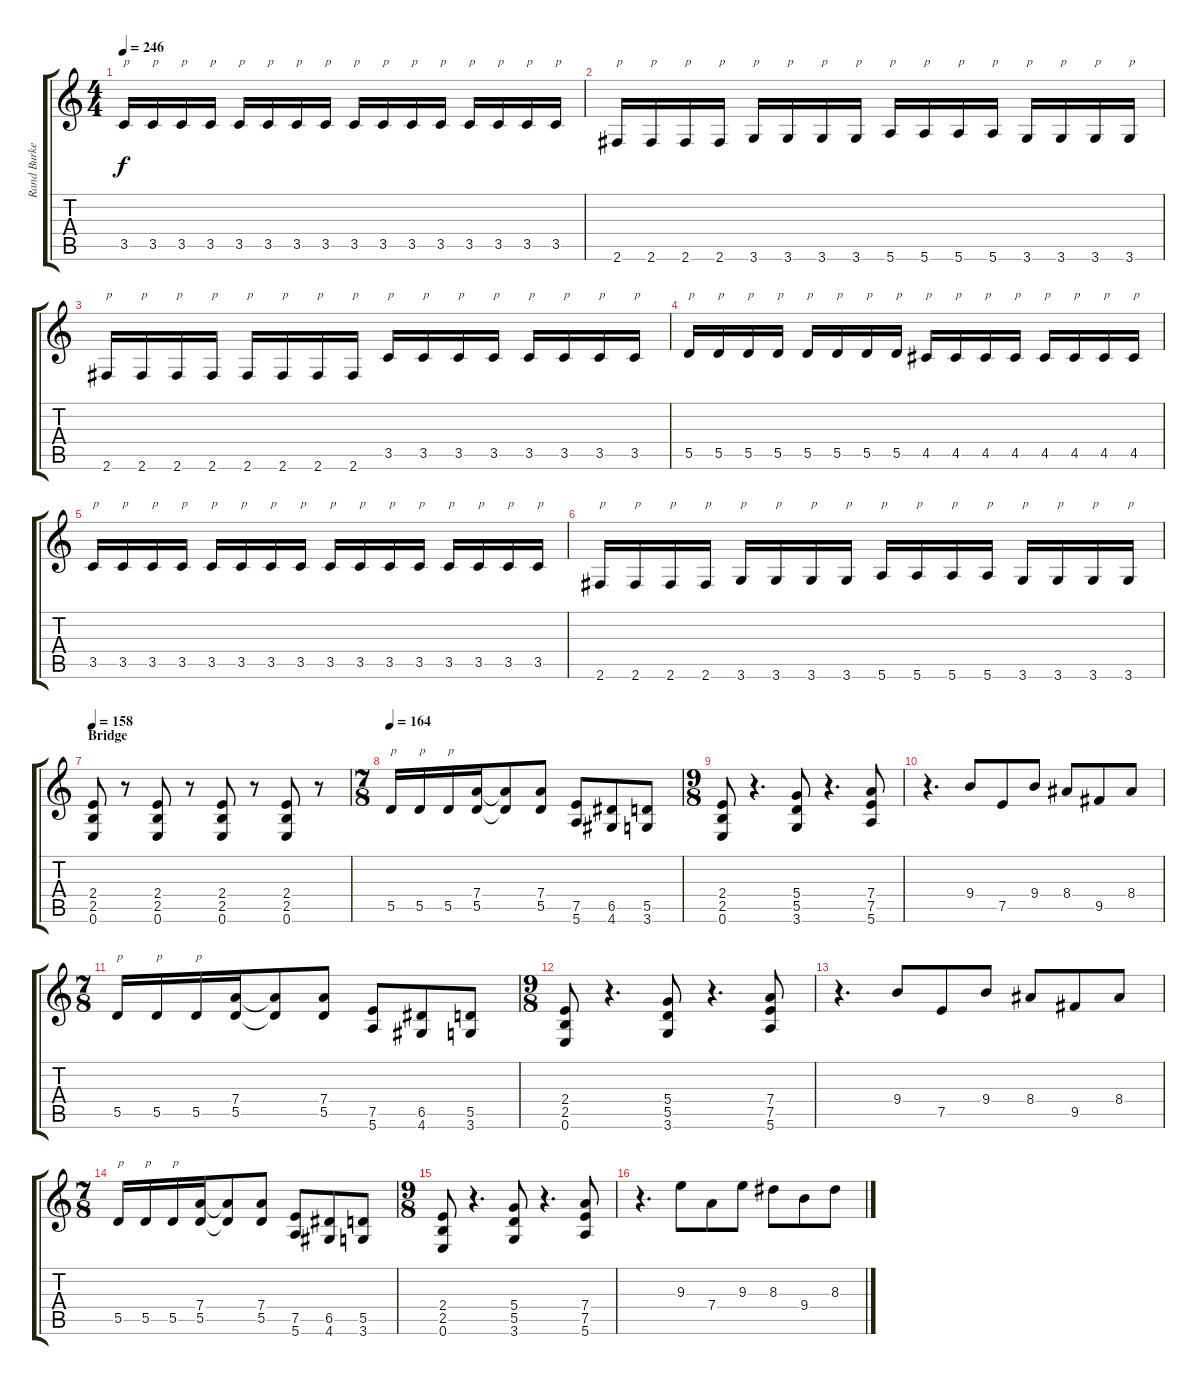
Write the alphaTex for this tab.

\track ("Rand Burkey" "Rand Burke") {instrument distortionguitar}
\staff {score tabs}
\tuning (E4 B3 G3 D3 A2 E2) {hide}
\ts (4 4)
\tempo 246
\clef g2
\ks c
3.5.16{txt "p" dy f} 3.5.16{txt "p"} 3.5.16{txt "p"} 3.5.16{txt "p"} 3.5.16{txt "p"} 3.5.16{txt "p"} 3.5.16{txt "p"} 3.5.16{txt "p"} 3.5.16{txt "p"} 3.5.16{txt "p"} 3.5.16{txt "p"} 3.5.16{txt "p"} 3.5.16{txt "p"} 3.5.16{txt "p"} 3.5.16{txt "p"} 3.5.16{txt "p"} |
2.6.16{txt "p"} 2.6.16{txt "p"} 2.6.16{txt "p"} 2.6.16{txt "p"} 3.6.16{txt "p"} 3.6.16{txt "p"} 3.6.16{txt "p"} 3.6.16{txt "p"} 5.6.16{txt "p"} 5.6.16{txt "p"} 5.6.16{txt "p"} 5.6.16{txt "p"} 3.6.16{txt "p"} 3.6.16{txt "p"} 3.6.16{txt "p"} 3.6.16{txt "p"} |
2.6.16{txt "p"} 2.6.16{txt "p"} 2.6.16{txt "p"} 2.6.16{txt "p"} 2.6.16{txt "p"} 2.6.16{txt "p"} 2.6.16{txt "p"} 2.6.16{txt "p"} 3.5.16{txt "p"} 3.5.16{txt "p"} 3.5.16{txt "p"} 3.5.16{txt "p"} 3.5.16{txt "p"} 3.5.16{txt "p"} 3.5.16{txt "p"} 3.5.16{txt "p"} |
5.5.16{txt "p"} 5.5.16{txt "p"} 5.5.16{txt "p"} 5.5.16{txt "p"} 5.5.16{txt "p"} 5.5.16{txt "p"} 5.5.16{txt "p"} 5.5.16{txt "p"} 4.5.16{txt "p"} 4.5.16{txt "p"} 4.5.16{txt "p"} 4.5.16{txt "p"} 4.5.16{txt "p"} 4.5.16{txt "p"} 4.5.16{txt "p"} 4.5.16{txt "p"} |
3.5.16{txt "p"} 3.5.16{txt "p"} 3.5.16{txt "p"} 3.5.16{txt "p"} 3.5.16{txt "p"} 3.5.16{txt "p"} 3.5.16{txt "p"} 3.5.16{txt "p"} 3.5.16{txt "p"} 3.5.16{txt "p"} 3.5.16{txt "p"} 3.5.16{txt "p"} 3.5.16{txt "p"} 3.5.16{txt "p"} 3.5.16{txt "p"} 3.5.16{txt "p"} |
2.6.16{txt "p"} 2.6.16{txt "p"} 2.6.16{txt "p"} 2.6.16{txt "p"} 3.6.16{txt "p"} 3.6.16{txt "p"} 3.6.16{txt "p"} 3.6.16{txt "p"} 5.6.16{txt "p"} 5.6.16{txt "p"} 5.6.16{txt "p"} 5.6.16{txt "p"} 3.6.16{txt "p"} 3.6.16{txt "p"} 3.6.16{txt "p"} 3.6.16{txt "p"} |
\section ("" "Bridge")
\tempo 158
(2.4 2.5 0.6).8 r.8 (2.4 2.5 0.6).8 r.8 (2.4 2.5 0.6).8 r.8 (2.4 2.5 0.6).8 r.8 |
\ts (7 8)
\tempo 164
5.5.16{txt "p"} 5.5.16{txt "p"} 5.5.16{txt "p"} (7.4 5.5).16 (7.4{t} 5.5{t}).8 (7.4 5.5).8 (7.5 5.6).8 (6.5 4.6).8 (5.5 3.6).8 |
\ts (9 8)
(2.4 2.5 0.6).8 r.4{d} (5.4 5.5 3.6).8 r.4{d} (7.4 7.5 5.6).8 |
r.4{d} 9.4.8 7.5.8 9.4.8 8.4.8 9.5.8 8.4.8 |
\ts (7 8)
5.5.16{txt "p"} 5.5.16{txt "p"} 5.5.16{txt "p"} (7.4 5.5).16 (7.4{t} 5.5{t}).8 (7.4 5.5).8 (7.5 5.6).8 (6.5 4.6).8 (5.5 3.6).8 |
\ts (9 8)
(2.4 2.5 0.6).8 r.4{d} (5.4 5.5 3.6).8 r.4{d} (7.4 7.5 5.6).8 |
r.4{d} 9.4.8 7.5.8 9.4.8 8.4.8 9.5.8 8.4.8 |
\ts (7 8)
5.5.16{txt "p"} 5.5.16{txt "p"} 5.5.16{txt "p"} (7.4 5.5).16 (7.4{t} 5.5{t}).8 (7.4 5.5).8 (7.5 5.6).8 (6.5 4.6).8 (5.5 3.6).8 |
\ts (9 8)
(2.4 2.5 0.6).8 r.4{d} (5.4 5.5 3.6).8 r.4{d} (7.4 7.5 5.6).8 |
r.4{d} 9.3.8 7.4.8 9.3.8 8.3.8 9.4.8 8.3.8
